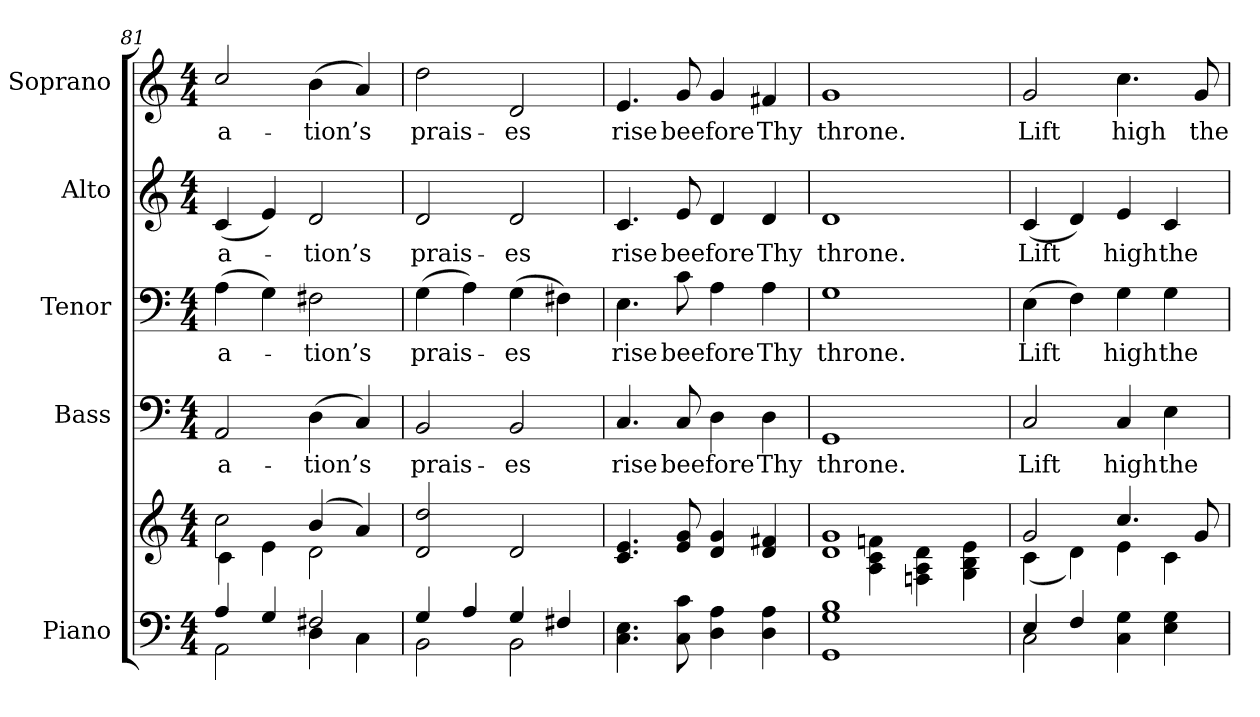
**kern	**kern	**kern	**text	**kern	**text	**kern	**text	**kern	**text
*part5	*part5	*part4	*part4	*part3	*part3	*part2	*part2	*part1	*part1
*staff6	*staff5	*staff4	*staff4	*staff3	*staff3	*staff2	*staff2	*staff1	*staff1
*I"Piano	*	*I"Bass	*	*I"Tenor	*	*I"Alto	*	*I"Soprano	*
*I'Pno.	*	*I'B.	*	*I'T.	*	*I'A.	*	*I'S.	*
*clefF4	*clefG2	*clefF4	*	*clefF4	*	*clefG2	*	*clefG2	*
*k[]	*k[]	*k[]	*	*k[]	*	*k[]	*	*k[]	*
*C:	*C:	*C:	*	*C:	*	*C:	*	*C:	*
*M4/4	*M4/4	*M4/4	*	*M4/4	*	*M4/4	*	*M4/4	*
=81	=81	=81	=81	=81	=81	=81	=81	=81	=81
*^	*^	*	*	*	*	*	*	*	*
!	!	!	!	!	!LO:LY:b:color=#000000	!	!	!	!	!	!
!	!	!	!	!	!	!	!LO:LY:b:color=#000000	!	!	!	!
!	!	!	!	!	!	!	!	!	!LO:LY:b:color=#000000	!	!
!	!	!	!	!	!	!	!	!	!	!	!LO:LY:b:color=#000000
4Ai/	2AAi\	2cci\	4ci\	2AAi/	-a-	(4Ai\	-a-	(4ci/	-a-	2cci/	-a-
4Gi/	.	.	4ei\	.	.	4Gi\)	.	4ei/)	.	.	.
!	!	!	!	!	!LO:LY:b:color=#000000	!	!	!	!	!	!
!	!	!	!	!	!	!	!LO:LY:b:color=#000000	!	!	!	!
!	!	!	!	!	!	!	!	!	!LO:LY:b:color=#000000	!	!
!	!	!	!	!	!	!	!	!	!	!	!LO:LY:b:color=#000000
2F#Xi/	4Di\	(4bi/	2di\	(4Di\	-tion’s	2F#Xi\	-tion’s	2di/	-tion’s	(4bi\	-tion’s
.	4Ci\	4ai/)	.	4Ci/)	.	.	.	.	.	4ai/)	.
*	*	*v	*v	*	*	*	*	*	*	*	*
!!LO:PB:g=z
=82	=82	=82	=82	=82	=82	=82	=82	=82	=82	=82
!	!	!	!	!LO:LY:b:color=#000000	!	!	!	!	!	!
!	!	!	!	!	!	!LO:LY:b:color=#000000	!	!	!	!
!	!	!	!	!	!	!	!	!LO:LY:b:color=#000000	!	!
!	!	!	!	!	!	!	!	!	!	!LO:LY:b:color=#000000
4Gi/	2BBi\	2di/ 2ddi	2BBi/	prais-	(4Gi\	prais-	2di/	prais-	2ddi\	prais-
4Ai/	.	.	.	.	4Ai\)	.	.	.	.	.
!	!	!	!	!LO:LY:b:color=#000000	!	!	!	!	!	!
!	!	!	!	!	!	!LO:LY:b:color=#000000	!	!	!	!
!	!	!	!	!	!	!	!	!LO:LY:b:color=#000000	!	!
!	!	!	!	!	!	!	!	!	!	!LO:LY:b:color=#000000
4Gi/	2BBi\	2di/	2BBi/	-es	(4Gi\	-es	2di/	-es	2di/	-es
4F#Xi/	.	.	.	.	4F#Xi\)	.	.	.	.	.
*v	*v	*	*	*	*	*	*	*	*	*
=83	=83	=83	=83	=83	=83	=83	=83	=83	=83
!	!	!	!LO:LY:b:color=#000000	!	!	!	!	!	!
!	!	!	!	!	!LO:LY:b:color=#000000	!	!	!	!
!	!	!	!	!	!	!	!LO:LY:b:color=#000000	!	!
!	!	!	!	!	!	!	!	!	!LO:LY:b:color=#000000
4.Ci\ 4.Ei	4.ci/ 4.ei	4.Ci/	rise	4.Ei\	rise	4.ci/	rise	4.ei/	rise
!	!	!	!LO:LY:b:color=#000000	!	!	!	!	!	!
!	!	!	!	!	!LO:LY:b:color=#000000	!	!	!	!
!	!	!	!	!	!	!	!LO:LY:b:color=#000000	!	!
!	!	!	!	!	!	!	!	!	!LO:LY:b:color=#000000
8Ci\ 8ci	8ei/ 8gi	8Ci/	bee	8ci\	bee	8ei/	bee	8gi/	bee
!	!	!	!LO:LY:b:color=#000000	!	!	!	!	!	!
!	!	!	!	!	!LO:LY:b:color=#000000	!	!	!	!
!	!	!	!	!	!	!	!LO:LY:b:color=#000000	!	!
!	!	!	!	!	!	!	!	!	!LO:LY:b:color=#000000
4Di\ 4Ai	4di/ 4gi	4Di\	fore	4Ai\	fore	4di/	fore	4gi/	fore
!	!	!	!LO:LY:b:color=#000000	!	!	!	!	!	!
!	!	!	!	!	!LO:LY:b:color=#000000	!	!	!	!
!	!	!	!	!	!	!	!LO:LY:b:color=#000000	!	!
!	!	!	!	!	!	!	!	!	!LO:LY:b:color=#000000
4Di\ 4Ai	4di/ 4f#Xi	4Di\	Thy	4Ai\	Thy	4di/	Thy	4f#Xi/	Thy
=84	=84	=84	=84	=84	=84	=84	=84	=84	=84
*	*^	*	*	*	*	*	*	*	*
!	!	!	!	!LO:LY:b:color=#000000	!	!	!	!	!	!
!	!	!	!	!	!	!LO:LY:b:color=#000000	!	!	!	!
!	!	!	!	!	!	!	!	!LO:LY:b:color=#000000	!	!
!	!	!	!	!	!	!	!	!	!	!LO:LY:b:color=#000000
1GGi 1Gi 1Bi	1di 1gi	4ryy	1GGi	throne.	1Gi	throne.	1di	throne.	1gi	throne.
.	.	4Ai\ 4ci 4fni	.	.	.	.	.	.	.	.
.	.	4Fni\ 4Ai 4di	.	.	.	.	.	.	.	.
.	.	4Gi\ 4Bi 4ei	.	.	.	.	.	.	.	.
!!LO:PB:g=z
=85	=85	=85	=85	=85	=85	=85	=85	=85	=85	=85
*^	*	*	*	*	*	*	*	*	*	*
!	!	!	!	!	!LO:LY:b:color=#000000	!	!	!	!	!	!
!	!	!	!	!	!	!	!LO:LY:b:color=#000000	!	!	!	!
!	!	!	!	!	!	!	!	!	!LO:LY:b:color=#000000	!	!
!	!	!	!	!	!	!	!	!	!	!	!LO:LY:b:color=#000000
4Ei/	2Ci\	2gi/	(4ci\	2Ci/	Lift	(4Ei\	Lift	(4ci/	Lift	2gi/	Lift
4Fi/	.	.	4di\)	.	.	4Fi\)	.	4di/)	.	.	.
!	!	!	!	!	!LO:LY:b:color=#000000	!	!	!	!	!	!
!	!	!	!	!	!	!	!LO:LY:b:color=#000000	!	!	!	!
!	!	!	!	!	!	!	!	!	!LO:LY:b:color=#000000	!	!
!	!	!	!	!	!	!	!	!	!	!	!LO:LY:b:color=#000000
4Ci\ 4Gi	2ryy	4.cci/	4ei\	4Ci/	high	4Gi\	high	4ei/	high	4.cci\	high
!	!	!	!	!	!LO:LY:b:color=#000000	!	!	!	!	!	!
!	!	!	!	!	!	!	!LO:LY:b:color=#000000	!	!	!	!
!	!	!	!	!	!	!	!	!	!LO:LY:b:color=#000000	!	!
4Ei\ 4Gi	.	.	4ci\	4Ei\	the	4Gi\	the	4ci/	the	.	.
!	!	!	!	!	!	!	!	!	!	!	!LO:LY:b:color=#000000
.	.	8gi/	.	.	.	.	.	.	.	8gi/	the
*v	*v	*	*	*	*	*	*	*	*	*	*
*	*v	*v	*	*	*	*	*	*	*	*
=	=	=	=	=	=	=	=	=	=
*-	*-	*-	*-	*-	*-	*-	*-	*-	*-
